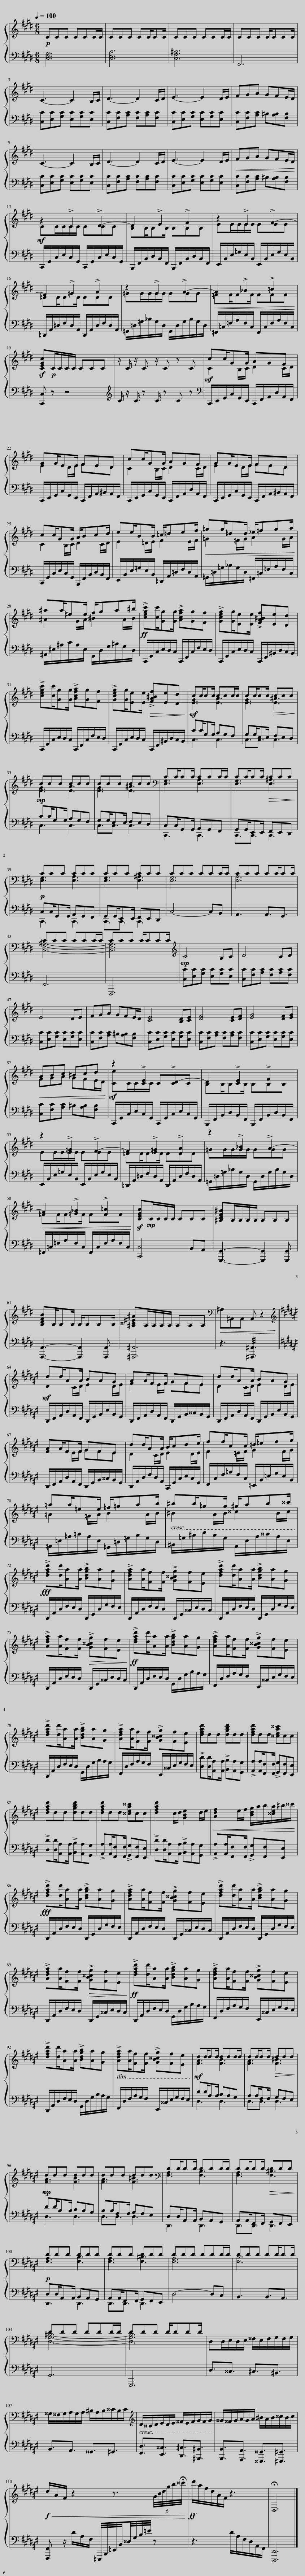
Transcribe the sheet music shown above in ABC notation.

X:1
%%score { ( 1 3 ) | ( 2 4 ) }
L:1/8
Q:1/4=100
M:6/8
I:linebreak $
K:E
V:1 treble
V:3 treble
V:2 bass
V:4 bass
V:1
!p! CCC CCC/C/ | CCC CC/CC/ | CCC CCC/C/ | CCC C/CCC/ |$ C3- C2 B,/C/ | %5
 D3- D2 C/D/ | E3- E2 D/E/ | FGA GFE/D/ |$ C3- C2 B,/C/ | D3- D2 C/D/ | %10
 E3- E2 D/E/ |!<(! FGA GFE/D/!<)! |$!mf! CC/C/C/C/ CCC | B,B,/B,B,/ B,B,B, | EE/E/E/E/ EEE |$ %15
 =DD/DD/ DDD | =GG/G/G/G/ GGG |!<(! =FF/FF/ FFF!<)! |$ [CEGc]!p!C/C/C/C/ CCC | z/ C/ z/ C z/ C z C | %20
!mf! C2 B,/C/ D2 C/D/ |$ E2 D/E/ FED | C2 B,/C/ D2 C/D/ | E2 D/E/ FED |$ C2 B,/C/ D2 C/D/ | %25
 E2 =D/E/ F2 E/F/ |!<(! =G2 =F/G/ A2 G/A/!<)! |$ ^A2 G/A/ ^B2 A/B/ |!ff! !>![cegc'][cc']/[Gg][Gg]/ !>![Acfa][Gg][Ff] | !>![Gceg][Gg]/[Ee][Ee]/ !>![FA^Bf][Ee][Dd] |$ %30
 !>![cegc'][cc']/[Gg][Gg]/ !>![Acfa][Gg][Ff] | !>![Gceg][Gg]/[Ee][Ee]/!>(! !>![FA^Bf][Ee][Dd]!>)! |!mf! cc/cc/ ccc/c/ | cc/cc/!>(! ccc!>)! |$!mp! ccc ccc | %35
 ccc ccc |[K:bass] CC/CC/ CCC/C/ | CC/CC/!>(! CCC!>)! |$!p! CCC CCC | CCC CCC | %40
 CCC CCC/C/ | CCC CC/CC/ |$ CCC CCC/C/ | CCC C/CCC/ |[K:treble]!mp! C4 B,C | %45
 D4 CD |$ E4 DE | FGA GFE/D/ | [CE]4 [B,D][CE] | [DF]4 [CE][DF] | %50
 [EG]4 [DF][EG] |$!<(! FGA GFE/D/!<)! |!mf! [Ce]C/C/C/C/ CCC | B,B,/B,B,/ B,B,B, |$ EE/E/E/E/ EEE | %55
 =DD/DD/ DDD | =GG/G/G/G/ GGG |$!<(! =FF/FF/ FFF!<)! | [CEGc]!mp!C/C/C/C/ CCC | [^B,DF^B]B,/B,/B,/B,/ B,B,B, |$ %60
 [B,DFB]B,/B,B,/ B,/B,B,B,/ | [^A,^^C^E^A]A,/A,/A,/A,/ A,A,A, |[K:bass]!<(! ^A,^A,,A,, A,, z2!<)! ||$[K:F#][K:treble]!mf! D2 C/D/ E2 D/E/ | F2 E/F/ GFE | %65
 D2 C/D/ E2 D/E/ |$ F2 E/F/ GFE | D2 C/D/ E2 D/E/ | F2 =E/F/ G2 F/G/ |$ =A2 =G/A/ B2 A/B/ | %70
 ^B2 A/B/ ^^c2 B/c/ |$!fff! !>![dfad'][dd']/[Aa][Aa]/ !>![Bdgb][Aa][Gg] | !>![Adfa][Aa]/[Ff][Ff]/ !>![GB^^cg][Ff][Ee] | !>![dfad'][dd']/[Aa][Aa]/ !>![Bdgb][Aa][Gg] |$ !>![Adfa][Aa]/[Ff][Ff]/!>(! !>![GB^^cg][Ff][Ee]!>)! | %75
!ff! !>![dfad'][dd']/[Aa][Aa]/ !>![Bdgb][Aa][Gg] | !>![Adfa][Aa]/[Ff][Ff]/ !>![GB^^cg][Ff][Ee] |$ !>![dfad'][dd']/[Aa][Aa]/ !>![Bdgb][Aa][Gg] | !>![Adfa][Aa]/[Ff][Ff]/ !>![GB^^cg][Ff][Ee] | [dfad']dd [dgbd']dd | %80
 [dfad']dd [^^cea^^c']cc |$ [dfad']dd [dgbd']dd | [dfad']dd [^^cea^^c']cc | [dfad']2 c/d/ [GBe]2 d/e/ |!<(! [Adf]2 e/f/ [Bdg]/a/b/[^^cea]/^b/^^c'/!<)! |$ %85
!fff! !>![dfad'][dd']/[Aa][Aa]/ !>![Bdgb][Aa][Gg] | !>![Adfa][Aa]/[Ff][Ff]/ !>![GB^^cg][Ff][Ee] | !>![dfad'][dd']/[Aa][Aa]/ !>![Bdgb][Aa][Gg] |$ !>![Adfa][Aa]/[Ff][Ff]/!>(! !>![GB^^cg][Ff][Ee]!>)! |!ff! !>![dfad'][dd']/[Aa][Aa]/ !>![Bdgb][Aa][Gg] | %90
 !>![Adfa][Aa]/[Ff][Ff]/ !>![GB^^cg][Ff][Ee] |$ !>![dfad'][dd']/[Aa][Aa]/ !>![Bdgb][Aa][Gg] | !>![Adfa][Aa]/[Ff][Ff]/ !>![GB^^cg][Ff][Ee] |!mf! dd/dd/ ddd/d/ | dd/dd/!>(! ddd!>)! |$ %95
!mp! ddd ddd | ddd ddd |[K:bass] DD/DD/ DDD/D/ | DD/DD/!>(! DDD!>)! |$!p! DDD DDD | %100
 DDD DDD | DDD DDD/D/ | DDD DD/DD/ |$ DDD DDD/D/ | DDD D/DDD/ | %105
 D,D,/E,/D,/E,/ ^^F,/E,/F,/G,/F,/G,/ |$ ^^G,/^^F,/G,/A,/G,/A,/ ^B,/A,/B,/^^C/B,/C/ |[K:treble] D/^^C/D/E/D/E/ ^^F/E/F/G/F/G/ | ^^G/^^F/G/A/G/A/ ^B/A/B/^^c/B/c/ |$!f!!<(! d/A/F/ z2[Q:1/4=65] z3/2[Q:1/4=50] (6:4:6G/4B/4[Q:1/4=40]d/4g/4[Q:1/4=30]b/4!fermata!^^c'/4!<)![Q:1/4=69][Q:1/4=60][Q:1/4=55] | %110
[Q:1/4=100]!ff! d'/a/f/d/A/F/ z3 | !fermata!D,6 |] %112
V:2
 [C,E,G,]6 | [C,E,A,]6 | [C,F,^A,]6 | F,,6 |$ [C,C][E,C][G,C] [E,C][G,C][E,C] | %5
 [C,C][F,C][A,C] [F,C][A,C][F,C] | [C,C][E,C][G,C] [E,C][G,C][E,C] | [C,C][F,C][A,C] ^B,[A,B,][F,B,] |$ [C,C][E,C][G,C] [E,C][G,C][E,C] | [C,C][F,C][A,C] [F,C][A,C][F,C] | %10
 [C,C][E,C][G,C] [E,C][G,C][E,C] | [C,C][F,C][A,C] ^B,[A,B,][F,B,] |$ C,,/G,,/C,/E,/C,/G,,/ C,,/G,,/C,/E,/C,/G,,/ | B,,,/F,,/B,,/D,/B,,/F,,/ B,,,/F,,/B,,/D,/B,,/F,,/ | E,,/B,,/E,/=G,/E,/B,,/ E,,/B,,/E,/G,/E,/B,,/ |$ %15
 =D,,/A,,/=D,/F,/D,/A,,/ D,,/A,,/D,/F,/D,/A,,/ | =G,,/=D,/=G,/_B,/G,/D,/ G,,/D,/G,/B,/G,/D,/ | =F,,/=C,/=F,/A,/F,/C,/ F,,/C,/F,/A,/F,/C,/ |$ [C,,C,] z z4 |[K:treble] C/ z/ C/ z C/ z C z | %20
[K:bass] C,,/E,,/G,,/C,/G,,/E,,/ C,,/F,,/A,,/D,/A,,/F,,/ |$ C,,/E,,/G,,/C,/G,,/E,,/ C,,/F,,/A,,/^B,,/A,,/F,,/ | C,,/E,,/G,,/C,/G,,/E,,/ C,,/F,,/A,,/D,/A,,/F,,/ | C,,/E,,/G,,/C,/G,,/E,,/ C,,/F,,/A,,/^B,,/A,,/F,,/ |$ C,,/G,,/C,/E,/C,/G,,/ B,,,/F,,/B,,/D,/B,,/F,,/ | %25
 E,,/B,,/E,/=G,/E,/B,,/ =D,,/A,,/=D,/F,/D,/A,,/ | =G,,/=D,/=G,/_B,/G,/D,/ =F,,/=C,/=F,/A,/F,/C,/ |$ ^A,,/^E,/^A,/C/A,/E,/ G,,/D,/G,/^B,/G,/D,/ | C,,/G,,/C,/E,/D,/C,/ C,,/F,,/C,/F,/E,/D,/ | C,,/G,,/C,/E,/D,/C,/ C,,/F,,/^B,,/D,/C,/B,,/ |$ %30
 C,,/G,,/C,/E,/D,/C,/ C,,/F,,/C,/F,/E,/D,/ | C,,/G,,/C,/E,/D,/C,/ C,,/F,,/^B,,/D,/C,/B,,/ | CC/G,G,/ A,G,F, | G,G,/E,E,/ F,E,D, |$ CC/G,G,/ A,G,F, | %35
 G,G,/E,E,/ F,E,D, | C,C,/G,,G,,/ A,,G,,F,, | G,,G,,/E,,E,,/ F,,E,,D,, |$ C,C,/G,,G,,/ A,,G,,F,, | G,,G,,/E,,E,,/ F,,E,,D,, | %40
 C,4- C,B,, | A,,3 A,,3/2G,,3/2 |$ F,,6 | F,,,6 | [C,C][E,C][G,C] [E,C][G,C][E,C] | %45
 [C,C][F,C][A,C] [F,C][A,C][F,C] |$ [C,C][E,C][G,C] [E,C][G,C][E,C] | [C,C][F,C][A,C] ^B,[A,B,][F,B,] | [C,C][E,C][G,C] [E,C][G,C][E,C] | [C,C][F,C][A,C] [F,C][A,C][F,C] | %50
 [C,C][E,C][G,C] [E,C][G,C][E,C] |$ [C,C][F,C][A,C] ^B,[A,B,][F,B,] | C,,/G,,/C,/E,/C,/G,,/ C,,/G,,/C,/E,/C,/G,,/ | B,,,/F,,/B,,/D,/B,,/F,,/ B,,,/F,,/B,,/D,/B,,/F,,/ |$ E,,/B,,/E,/=G,/E,/B,,/ E,,/B,,/E,/G,/E,/B,,/ | %55
 =D,,/A,,/=D,/F,/D,/A,,/ D,,/A,,/D,/F,/D,/A,,/ | =G,,/=D,/=G,/_B,/G,/D,/ G,,/D,/G,/B,/G,/D,/ |$ =F,,/=C,/=F,/A,/F,/C,/ F,,/C,/F,/A,/F,/C,/ | [C,,C,]4 B,,A,, | [G,,,G,,]3- [G,,,G,,]2 [G,,,G,,] |$ %60
 [A,,,A,,]3- [A,,,A,,]2 [A,,,A,,] | [^A,,,^A,,]6 | z3 !///![^A,,,^A,,]3 ||$[K:F#] D,,/F,,/A,,/D,/A,,/F,,/ D,,/G,,/B,,/E,/B,,/G,,/ | D,,/F,,/A,,/D,/A,,/F,,/ D,,/G,,/B,,/^^C,/B,,/G,,/ | %65
 D,,/F,,/A,,/D,/A,,/F,,/ D,,/G,,/B,,/E,/B,,/G,,/ |$ D,,/F,,/A,,/D,/A,,/F,,/ D,,/G,,/B,,/^^C,/B,,/G,,/ | D,,/A,,/D,/F,/D,/A,,/ C,,/G,,/C,/E,/C,/G,,/ | F,,/C,/F,/=A,/F,/C,/ =E,,/B,,/=E,/G,/E,/B,,/ |$ =A,,/=E,/=A,/=C/A,/E,/ =G,,/=D,/=G,/B,/G,/D,/ | %70
 ^B,,/=G,/^B,/D/B,/G,/ A,,/E,/A,/^^C/A,/E,/ |$ D,,/A,,/D,/F,/E,/D,/ D,,/G,,/D,/G,/F,/E,/ | D,,/A,,/D,/F,/E,/D,/ D,,/G,,/^^C,/E,/D,/C,/ | D,,/A,,/D,/F,/E,/D,/ D,,/G,,/D,/G,/F,/E,/ |$ D,,/A,,/D,/F,/E,/D,/ D,,/G,,/^^C,/E,/D,/C,/ | %75
 D,,/A,,/D,/F,/E,/D,/ G,,/D,/G,/B,/A,/G,/ | F,,/D,/F,/A,/G,/F,/ E,,/^^C,/E,/G,/F,/E,/ |$ D,,/A,,/D,/F,/E,/D,/ G,,/D,/G,/B,/A,/G,/ | F,,/D,/F,/A,/G,/F,/ E,,/^^C,/E,/G,/F,/E,/ | !>![D,D][D,D]/[A,,A,][A,,A,]/ !>![B,,B,][A,,A,][G,,G,] | %80
 !>![A,,A,][A,,A,]/[F,,F,][F,,F,]/ !>![G,,G,][F,,F,][E,,E,] |$ !>![D,D][D,D]/[A,,A,][A,,A,]/ !>![B,,B,][A,,A,][G,,G,] | !>![A,,A,][A,,A,]/[F,,F,][F,,F,]/ !>![G,,G,][F,,F,][E,,E,] | !>![D,D][D,D]/[A,,A,][A,,A,]/ !>![B,,B,][A,,A,][G,,G,] | !>![A,,A,][A,,A,]/[F,,F,][F,,F,]/ !>![G,,G,][F,,F,][E,,E,] |$ %85
 D,,/A,,/D,/F,/E,/D,/ D,,/G,,/D,/G,/F,/E,/ | D,,/A,,/D,/F,/E,/D,/ D,,/G,,/^^C,/E,/D,/C,/ | D,,/A,,/D,/F,/E,/D,/ D,,/G,,/D,/G,/F,/E,/ |$ D,,/A,,/D,/F,/E,/D,/ D,,/G,,/^^C,/E,/D,/C,/ | D,,/A,,/D,/F,/E,/D,/ G,,/D,/G,/B,/A,/G,/ | %90
 F,,/D,/F,/A,/G,/F,/ E,,/^^C,/E,/G,/F,/E,/ |$ D,,/A,,/D,/F,/E,/D,/ G,,/D,/G,/B,/A,/G,/ | F,,/D,/F,/A,/G,/F,/ E,,/^^C,/E,/G,/F,/E,/ | DD/A,A,/ B,A,G, | A,A,/F,F,/ G,F,E, |$ %95
 DD/A,A,/ B,A,G, | A,A,/F,F,/ G,F,E, | D,D,/A,,A,,/ B,,A,,G,, | A,,A,,/F,,F,,/ G,,F,,E,, |$ D,D,/A,,A,,/ B,,A,,G,, | %100
 A,,A,,/F,,F,,/ G,,F,,E,, | D,4- D,C, | B,,3 B,,3/2A,,3/2 |$ G,,6 | G,,,6 | %105
 D,3/2^^C,3/2 ^C,3/2^B,,3/2 |$ B,,3/2A,,3/2 ^^G,,3/2^G,,3/2 | [F,,D,]3/2[E,,^^C,]3/2 [D,,^C,]3/2[^B,,,^B,,]3/2 | [B,,,B,,]3/2[A,,,A,,]3/2 [^^G,,,^^G,,]3/2[^G,,,^G,,]3/2 |$ [F,,,F,,] z/ D/A,/F,/ =E,,,/4B,,,/4=E,,/4B,,/4^^D,/4G,/4B,/4=E/4 z | %110
 z3 D/A,/F,/D,/A,,/F,,/ | [D,,,D,,]6 |] %112
V:3
 x6 | x6 | x6 | x6 |$ x6 | %5
 x6 | x6 | x6 |$ x6 | x6 | %10
 x6 | x6 |$ z2 !>!C2 !>!D2- | D2 !>!E2 !>!F2 | z2 !>!E2 !>!F2- |$ %15
 F2 !>!=G2 !>!A2 | z2 !>!=G2 !>!A2- | A2 !>!_B2 !>!=c2 |$ x6 | x6 | %20
 cc/GG/ AGF |$ GG/EE/ FED | cc/GG/ AGF | GG/EE/ FED |$ cc/GG/ A/Bcd/ | %25
 ee/BB/ =c/=def/ | =gg/=dd/ _e/=fga/ |$ ^aa/^ee/ f/ga^b/ | x6 | x6 |$ %30
 x6 | x6 | [EG]3 [EA]3 | [EG]3 [E^A]3 |$ [EG]3 [EA]3 | %35
 [EG]3 [E^A]3 |[K:bass] [E,G,]3 [E,A,]3 | [E,G,]3 [E,^A,]3 |$ [E,G,]3 [E,A,]3 | [E,G,]3 [E,^A,]3 | %40
 [E,G,]6 | [E,A,]6 |$ [C,F,^A,]6- | [C,F,A,]6 |[K:treble] x6 | %45
 x6 |$ x6 | x6 | x6 | x6 | %50
 x6 |$ ABc ^Bcd | z2 !>![CE]2 !>!D2- | D2 !>![CE]2 !>![B,F]2 |$ z2 !>![E=G]2 !>!F2- | %55
 F2 !>![E=G]2 !>![=DA]2 | z2 !>![=G_B]2 !>!A2- |$ A2 !>![=G_B]2 !>![=F=c]2 | x6 | x6 |$ %60
 x6 | x6 |[K:bass] x6 ||$[K:F#][K:treble] dd/AA/ BAG | AA/FF/ GFE | %65
 dd/AA/ BAG |$ AA/FF/ GFE | dd/AA/ B/cde/ | ff/cc/ =d/=efg/ |$ =aa/=ee/ =f/=gab/ | %70
 ^bb/=gg/ ^g/ab^^c'/ |$ x6 | x6 | x6 |$ x6 | %75
 x6 | x6 |$ x6 | x6 | x6 | %80
 x6 |$ x6 | x6 | x6 | x6 |$ %85
 x6 | x6 | x6 |$ x6 | x6 | %90
 x6 |$ x6 | x6 | [FA]3 [FB]3 | [FA]3 [F^B]3 |$ %95
 [FA]3 [FB]3 | [FA]3 [F^B]3 |[K:bass] [F,A,]3 [F,B,]3 | [F,A,]3 [F,^B,]3 |$ [F,A,]3 [F,B,]3 | %100
 [F,A,]3 [F,^B,]3 | [F,A,]6 | [F,B,]6 |$ [D,G,^B,]6- | [D,G,B,]6 | %105
 x6 |$ x6 |[K:treble] x6 | x6 |$ x6 | %110
 x6 | x6 |] %112
V:4
 x6 | x6 | x6 | x6 |$ x6 | %5
 x6 | x6 | x6 |$ x6 | x6 | %10
 x6 | x6 |$ x6 | x6 | x6 |$ %15
 x6 | x6 | x6 |$ x6 |[K:treble] x6 | %20
[K:bass] x6 |$ x6 | x6 | x6 |$ x6 | %25
 x6 | x6 |$ x6 | x6 | x6 |$ %30
 x6 | x6 | C,3 C,3 | C,3/2C,3/2 C,3 |$ C,3 C,3 | %35
 C,3/2C,3/2 C,3 | C,,3 C,,3 | C,,3/2C,,3/2 C,,3 |$ C,,3 C,,3 | C,,3/2C,,3/2 C,,3 | %40
 x6 | x6 |$ x6 | x6 | x6 | %45
 x6 |$ x6 | x6 | x6 | x6 | %50
 x6 |$ x6 | x6 | x6 |$ x6 | %55
 x6 | x6 |$ x6 | x6 | x6 |$ %60
 x6 | x6 | x6 ||$[K:F#] x6 | x6 | %65
 x6 |$ x6 | x6 | x6 |$ x6 | %70
 x6 |$ x6 | x6 | x6 |$ x6 | %75
 x6 | x6 |$ x6 | x6 | x6 | %80
 x6 |$ x6 | x6 | x6 | x6 |$ %85
 x6 | x6 | x6 |$ x6 | x6 | %90
 x6 |$ x6 | x6 | D,3 D,3 | D,3/2D,3/2 D,3 |$ %95
 D,3 D,3 | D,3/2D,3/2 D,3 | D,,3 D,,3 | D,,3/2D,,3/2 D,,3 |$ D,,3 D,,3 | %100
 D,,3/2D,,3/2 D,,3 | x6 | x6 |$ x6 | x6 | %105
 x6 |$ x6 | x6 | x6 |$ x6 | %110
 x6 | x6 |] %112
